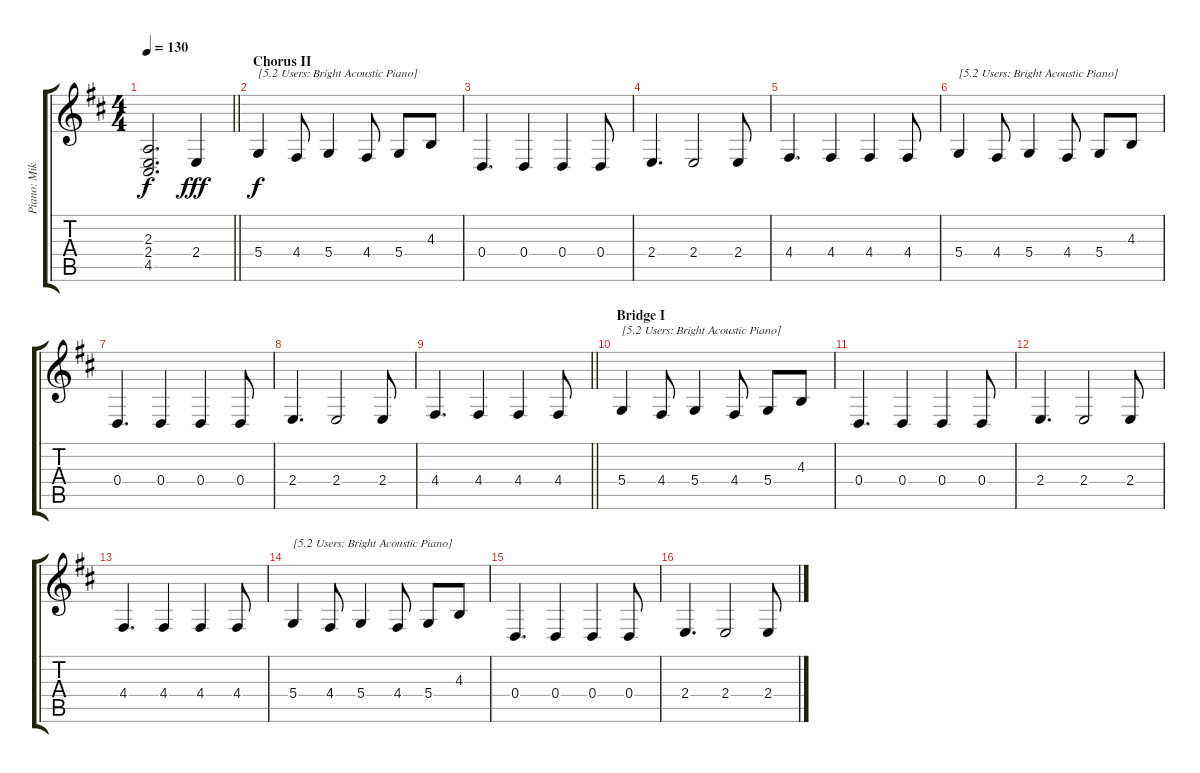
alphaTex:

\track ("Piano: Mike" "Piano: Mik") {instrument brightacousticpiano}
\staff {score tabs}
\tuning (E4 B3 G3 D3 A2 E2) {hide}
\ts (4 4)
\tempo 130
\clef g2
\barLineRight lightlight
\ks d
(2.3{t} 2.4{t} 4.5{t}).2{d dy f} 2.4.4{dy fff} |
\section ("" "Chorus II")
5.4.4{txt "[5.2 Users: Bright Acoustic Piano]" dy f} 4.4.8 5.4.4 4.4.8 5.4.8 4.3.8 |
0.4.4{d} 0.4.4 0.4.4 0.4.8 |
2.4.4{d} 2.4.2 2.4.8 |
4.4.4{d} 4.4.4 4.4.4 4.4.8 |
5.4.4{txt "[5.2 Users: Bright Acoustic Piano]"} 4.4.8 5.4.4 4.4.8 5.4.8 4.3.8 |
0.4.4{d} 0.4.4 0.4.4 0.4.8 |
2.4.4{d} 2.4.2 2.4.8 |
\barLineRight lightlight
4.4.4{d} 4.4.4 4.4.4 4.4.8 |
\section ("" "Bridge I")
5.4.4{txt "[5.2 Users: Bright Acoustic Piano]"} 4.4.8 5.4.4 4.4.8 5.4.8 4.3.8 |
0.4.4{d} 0.4.4 0.4.4 0.4.8 |
2.4.4{d} 2.4.2 2.4.8 |
4.4.4{d} 4.4.4 4.4.4 4.4.8 |
5.4.4{txt "[5.2 Users: Bright Acoustic Piano]"} 4.4.8 5.4.4 4.4.8 5.4.8 4.3.8 |
0.4.4{d} 0.4.4 0.4.4 0.4.8 |
2.4.4{d} 2.4.2 2.4.8
